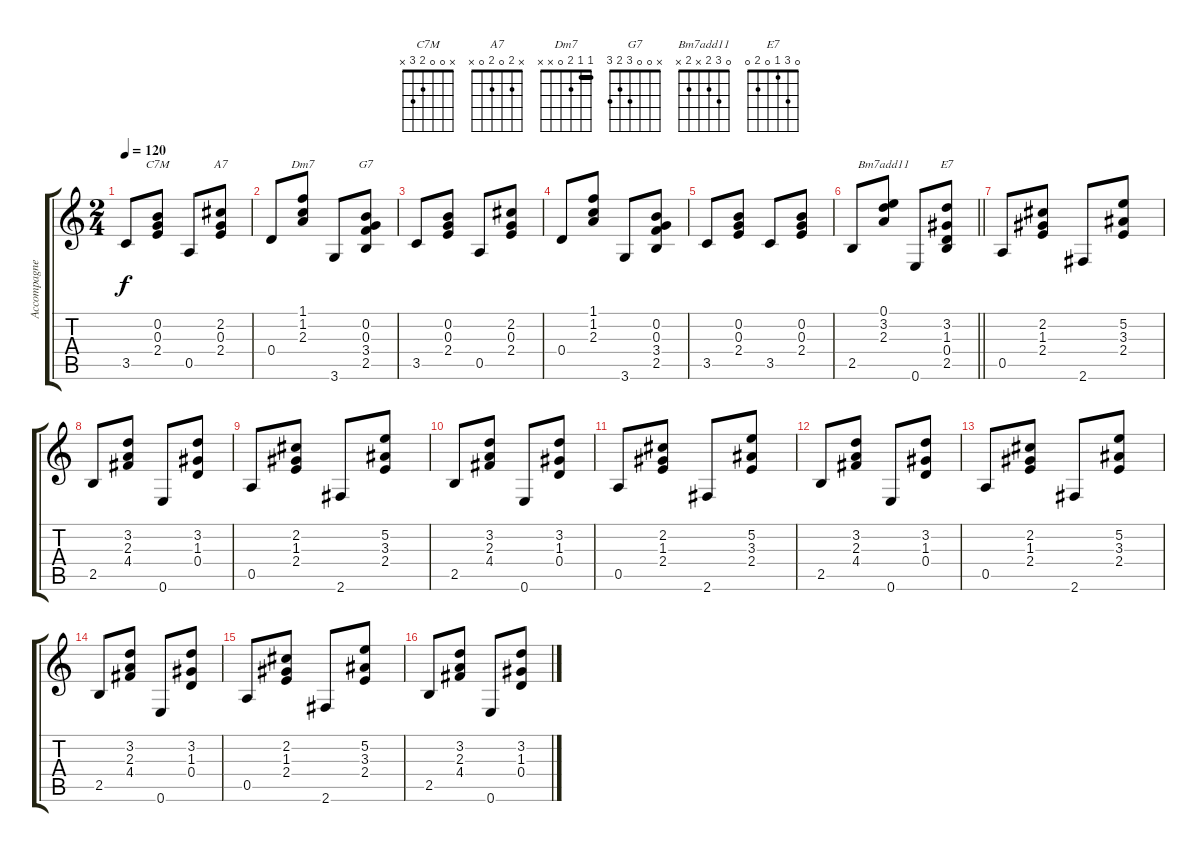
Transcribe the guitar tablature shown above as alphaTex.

\track ("Accompagnement" "Accompagne") {instrument electricguitarjazz}
\staff {score tabs}
\tuning (E4 B3 G3 D3 A2 E2) {hide}
\chord ("C7M" x 0 0 2 3 x)
\chord ("A7" x 2 0 2 0 x)
\chord ("Dm7" 1 1 2 0 x x) {barre 1}
\chord ("G7" x 0 0 3 2 3)
\chord ("Bm7add11" 0 3 2 x 2 x)
\chord ("E7" 0 3 1 0 2 0)
\ts (2 4)
\tempo 120
\clef g2
\ks c
3.5.8{dy f} (0.2 0.3 2.4).8{ch "C7M"} 0.5.8 (2.2 0.3 2.4).8{ch "A7"} |
0.4.8 (1.1 1.2 2.3).8{ch "Dm7"} 3.6.8 (0.2 0.3 3.4 2.5).8{ch "G7"} |
3.5.8 (0.2 0.3 2.4).8 0.5.8 (2.2 0.3 2.4).8 |
0.4.8 (1.1 1.2 2.3).8 3.6.8 (0.2 0.3 3.4 2.5).8 |
3.5.8 (0.2 0.3 2.4).8 3.5.8 (0.2 0.3 2.4).8 |
\barLineRight lightlight
2.5.8 (0.1 3.2 2.3).8{ch "Bm7add11"} 0.6.8 (3.2 1.3 0.4 2.5).8{ch "E7"} |
0.5.8 (2.2 1.3 2.4).8 2.6.8 (5.2 3.3 2.4).8 |
2.5.8 (3.2 2.3 4.4).8 0.6.8 (3.2 1.3 0.4).8 |
0.5.8 (2.2 1.3 2.4).8 2.6.8 (5.2 3.3 2.4).8 |
2.5.8 (3.2 2.3 4.4).8 0.6.8 (3.2 1.3 0.4).8 |
0.5.8{volume 6} (2.2 1.3 2.4).8 2.6.8 (5.2 3.3 2.4).8 |
2.5.8 (3.2 2.3 4.4).8 0.6.8 (3.2 1.3 0.4).8 |
0.5.8 (2.2 1.3 2.4).8 2.6.8 (5.2 3.3 2.4).8 |
2.5.8 (3.2 2.3 4.4).8 0.6.8 (3.2 1.3 0.4).8 |
0.5.8 (2.2 1.3 2.4).8 2.6.8 (5.2 3.3 2.4).8 |
2.5.8 (3.2 2.3 4.4).8 0.6.8 (3.2 1.3 0.4).8
